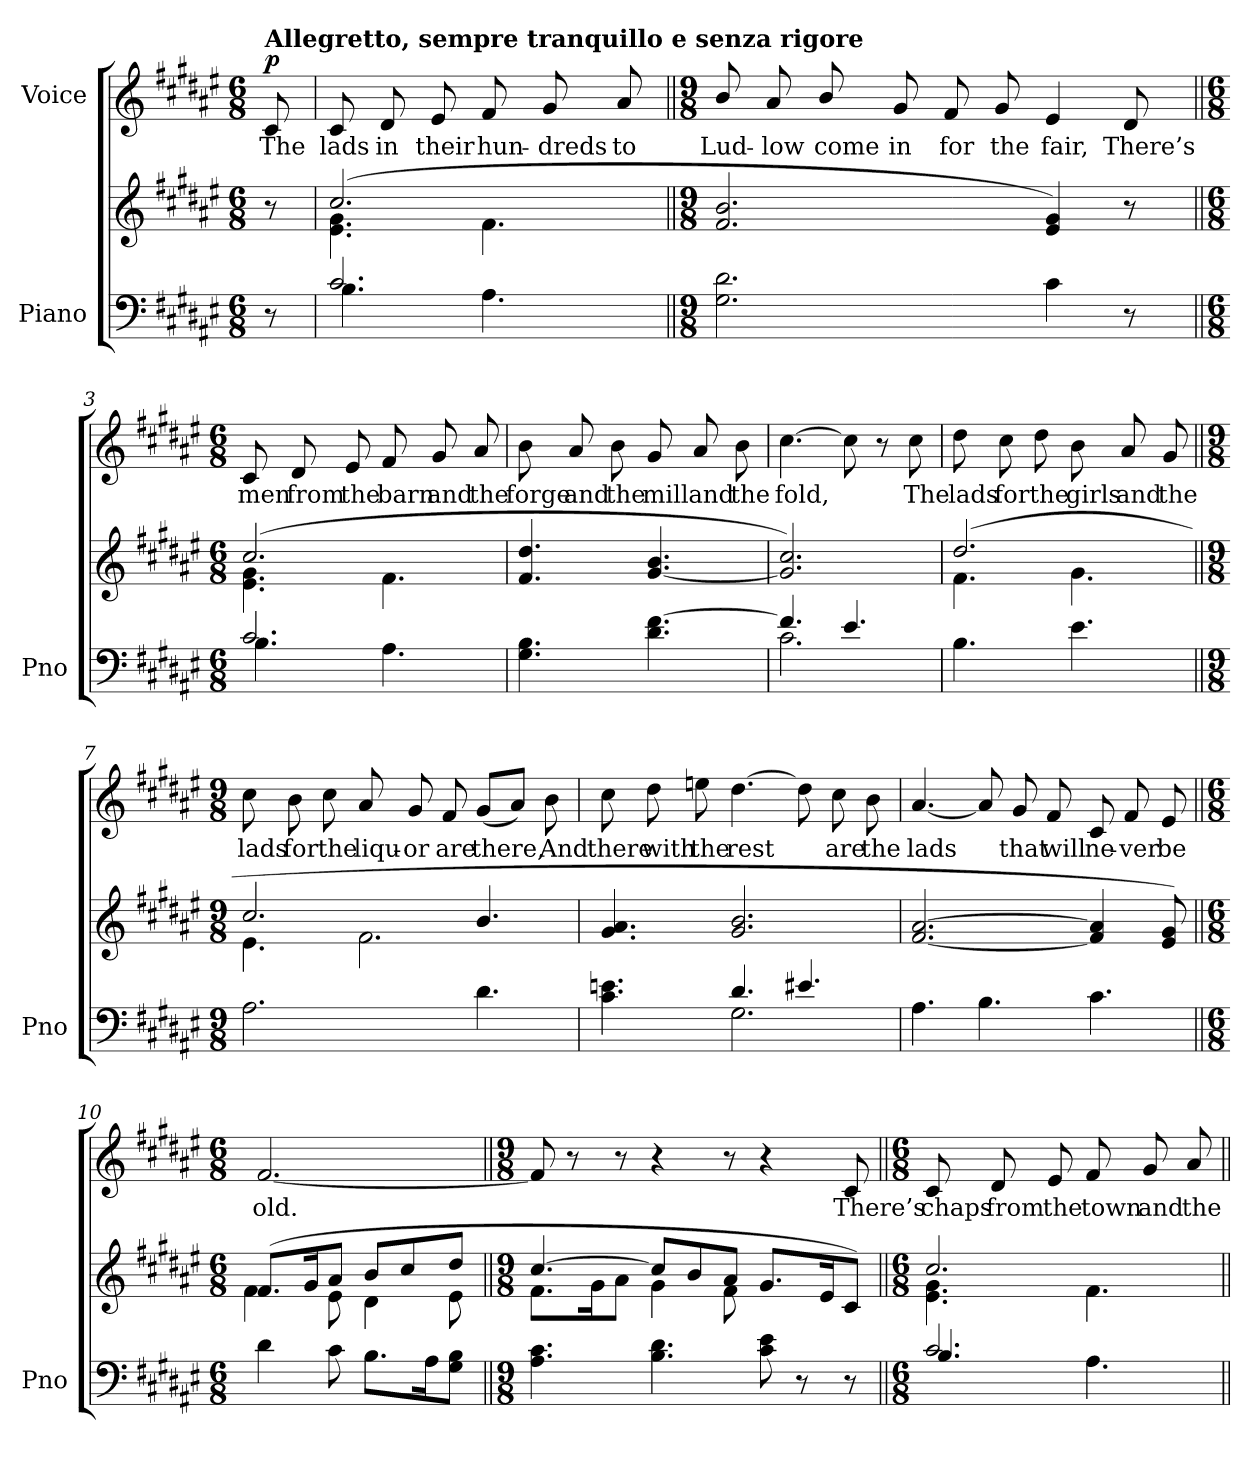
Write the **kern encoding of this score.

**kern	**kern	**dynam	**kern	**text	**dynam
*part2	*part2	*part2	*part1	*part1	*part1
*staff3	*staff2	*staff2/3	*staff1	*staff1	*staff1
*I"Piano	*	*	*I"Voice	*	*
*I'Pno	*	*	*	*	*
*clefF4	*clefG2	*	*clefG2	*	*
*k[f#c#g#d#a#e#]	*k[f#c#g#d#a#e#]	*	*k[f#c#g#d#a#e#]	*	*
*M6/8	*M6/8	*	*M6/8	*	*
=	=	=	=	=	=
!	!	!	!LO:TX:a:B:t=Allegretto, sempre tranquillo e senza rigore	!	!
!	!	!	!	!	!LO:DY:a
8r	8r	.	8c#/	The	p
=1	=1	=1	=1	=1	=1
*^	*^	*	*	*	*
!	!	!	!	!LO:DY:b	!	!	!
!	!	!	!	!LO:DY:n=1:b	!	!	!
2.c#/	4.B\	(2.cc#/	4.e#\ 4.g#\	p other-dynamics	8c#/	lads	.
.	.	.	.	.	8d#/	in	.
.	.	.	.	.	8e#/	their	.
.	4.A#\	.	4.f#\	.	8f#/	hun-	.
.	.	.	.	.	8g#/	-dreds	.
.	.	.	.	.	8a#/	to	.
*v	*v	*	*	*	*	*	*
*	*v	*v	*	*	*	*
=2||	=2||	=2||	=2||	=2||	=2||
*M9/8	*M9/8	*	*M9/8	*	*
2.G#\ 2.d#\	2.f#/ 2.b/	.	8b/	Lud-	.
.	.	.	8a#/	-low	.
.	.	.	8b/	come	.
.	.	.	8g#/	in	.
.	.	.	8f#/	for	.
.	.	.	8g#/	the	.
4c#\	4e#/ 4g#/)	.	4e#/	fair,	.
8r	8r	.	8d#/	There’s	.
=3||	=3||	=3||	=3||	=3||	=3||
*M6/8	*M6/8	*	*M6/8	*	*
*^	*^	*	*	*	*
2.c#/	4.B\	(2.cc#/	4.e#\ 4.g#\	.	8c#/	men	.
.	.	.	.	.	8d#/	from	.
.	.	.	.	.	8e#/	the	.
.	4.A#\	.	4.f#\	.	8f#/	barn	.
.	.	.	.	.	8g#/	and	.
.	.	.	.	.	8a#/	the	.
*v	*v	*	*	*	*	*	*
*	*v	*v	*	*	*	*
=4	=4	=4	=4	=4	=4
4.G#\ 4.B\	4.f#/ 4.dd#/	.	8b\	forge	.
.	.	.	8a#/	and	.
.	.	.	8b\	the	.
4.d#\ [>4.f#\	[4.g#/ 4.b/	.	8g#/	mill	.
.	.	.	8a#/	and	.
.	.	.	8b\	the	.
=5	=5	=5	=5	=5	=5
*^	*	*	*	*	*
4.f#/]	2.c#\	2.g#/] 2.cc#/)	.	[4.cc#\	fold,	.
4.e#/	.	.	.	8cc#\]	.	.
.	.	.	.	8r	.	.
.	.	.	.	8cc#\	The	.
*v	*v	*	*	*	*	*
=6	=6	=6	=6	=6	=6
*	*^	*	*	*	*
4.B\	(2.dd#/	4.f#\	.	8dd#\	lads	.
.	.	.	.	8cc#\	for	.
.	.	.	.	8dd#\	the	.
4.e#\	.	4.g#\	.	8b\	girls	.
.	.	.	.	8a#/	and	.
.	.	.	.	8g#/	the	.
=7||	=7||	=7||	=7||	=7||	=7||	=7||
*M9/8	*M9/8	*	*	*M9/8	*	*
2.A#\	2.cc#/	4.e#\	.	8cc#\	lads	.
.	.	.	.	8b\	for	.
.	.	.	.	8cc#\	the	.
.	.	2.f#\	.	8a#/	liqu-	.
.	.	.	.	8g#/	-or	.
.	.	.	.	8f#/	are	.
4.d#\	4.b/	.	.	(8g#/L	there,	.
.	.	.	.	8a#/J)	.	.
.	.	.	.	8b\	And	.
*	*v	*v	*	*	*	*
=8	=8	=8	=8	=8	=8
*^	*	*	*	*	*
4.c#\ 4.en\	4.ryy	4.g#/ 4.a#/	.	8cc#\	there	.
.	.	.	.	8dd#\	with	.
.	.	.	.	8een\	the	.
4.d#/	2.G#\	2.g#/ 2.b/	.	[4.dd#\	rest	.
4.e#X/	.	.	.	8dd#\]	.	.
.	.	.	.	8cc#\	are	.
.	.	.	.	8b\	the	.
*v	*v	*	*	*	*	*
=9	=9	=9	=9	=9	=9
4.A#\	[2.f#/ [2.a#/	.	[4.a#/	lads	.
4.B\	.	.	8a#/]	.	.
.	.	.	8g#/	that	.
.	.	.	8f#/	will	.
4.c#\	4f#/] 4a#/]	.	8c#/	ne-	.
.	.	.	8f#/	-ver	.
.	8e#/ 8g#/)	.	8e#/	be	.
=10||	=10||	=10||	=10||	=10||	=10||
*M6/8	*M6/8	*	*M6/8	*	*
*	*^	*	*	*	*
4d#\	(8.f#/L	4f#\	.	[2.f#/	old.	.
.	16g#/K	.	.	.	.	.
8c#\	8a#/J	8e#\	.	.	.	.
8.B\L	8b/L	4d#\	.	.	.	.
.	8cc#/	.	.	.	.	.
16A#\K	.	.	.	.	.	.
8G#\ 8B\J	8dd#/J	8e#\	.	.	.	.
=11||	=11||	=11||	=11||	=11||	=11||	=11||
*M9/8	*M9/8	*	*	*M9/8	*	*
4.A#\ 4.c#\	[4.cc#/	8.f#\L	.	8f#/]	.	.
.	.	.	.	8r	.	.
.	.	16g#\K	.	.	.	.
.	.	8a#\J	.	8r	.	.
4.B\ 4.d#\	8cc#/L]	4g#\	.	4r	.	.
.	8b/	.	.	.	.	.
.	8a#/J	8f#\	.	8r	.	.
8c#\ 8e#\	8.g#/L	4.ryy	.	4r	.	.
8r	.	.	.	.	.	.
.	16e#/K	.	.	.	.	.
8r	8c#/J)	.	.	8c#/	There’s	.
=12||	=12||	=12||	=12||	=12||	=12||	=12||
*M6/8	*M6/8	*	*	*M6/8	*	*
*^	*	*	*	*	*	*
2.c#/	4.B/	2.cc#/	4.e#\ 4.g#\	.	8c#/	chaps	.
.	.	.	.	.	8d#/	from	.
.	.	.	.	.	8e#/	the	.
.	4.A#\	.	4.f#\	.	8f#/	town	.
.	.	.	.	.	8g#/	and	.
.	.	.	.	.	8a#/	the	.
*v	*v	*	*	*	*	*	*
*	*v	*v	*	*	*	*
=||	=||	=||	=||	=||	=||
*-	*-	*-	*-	*-	*-
